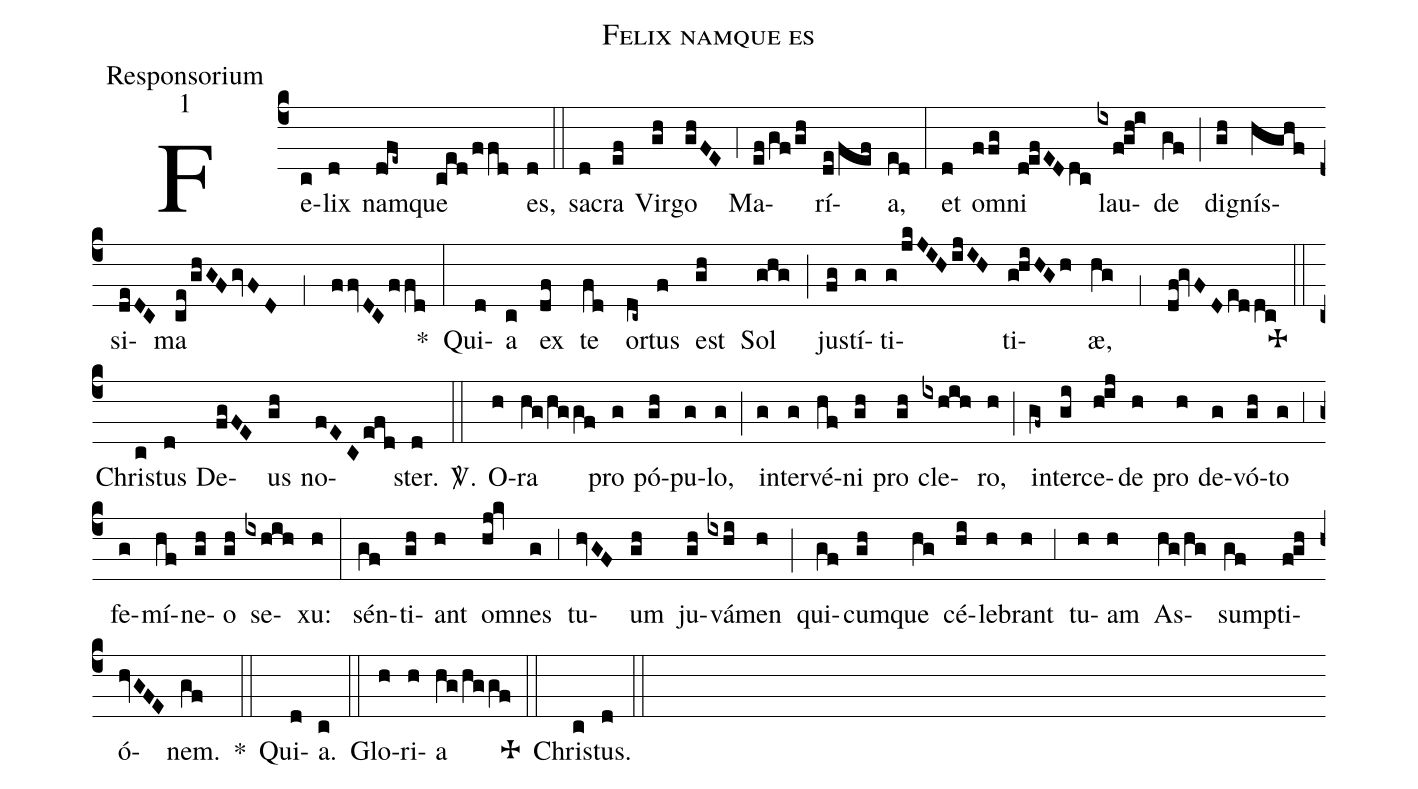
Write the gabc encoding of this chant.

name:Felix namque es;
office-part:Responsorium;
mode:1;
%%
(c4) Fe(c)lix(d) nam(d!fe~)que(ced/f/fd) es,(d) (::) sa(d)cra(ef) Vir(gh)go(ghFE) (,4) Ma(ef/gf/gh)rí(de/fef)a,(ed) (:) et(d) om(ffg)ni(d!efEDdc) lau(ixfgh!i)de(gf) (;) di(gh)gnís(hghf)si(deDC)ma(ce/ghGFgvFD,1ffvDCf/fd) *(:) Qui(d)a(c) ex(df) te(fd) or(dc~)tus(f) est(gh) Sol(ghg) (;) jus(fg)tí(g)ti(g/jkJIHijIH)ti(g!hiHGh)æ,(hg,1df!gvFDed/dc)  <v>\grecross</v>(::) Chris(c)tus(d) De(fgFE)us(gh) no(fECefd)ster.(d) <sp>V/</sp>.(::) O(h)ra(hg/hg/gf) pro(g) pó(gh)pu(g)lo,(g) (;) in(g)ter(g)vé(hf)ni(gh) pro(gh) cle(ixhih)ro,(h) (;) in(gf~)ter(gi)ce(h!ij)de(h)  pro(h) de(g)vó(gh)to(g) (,3) fe(g)mí(hf)ne(gh)o(gh) se(ixhih)xu:(h) (:) sén(gf)ti(gh)ant(h) om(hj!kv)nes(g) (,3) tu(hvGF)um(gh) ju(gh)vá(ixhi)men(h) (;) qui(gf)cum(gh)que(hg) cé(hi)le(h)brant(h) (,3) tu(h)am(h) As(hg/hg)sum(gf)pti(f!gh)ó-(hvGFE)nem.(gf) *(::) Qui(d)a.(c) (::) Glo(h)ri(h)a(hg/hg/gf) <v>\grecross</v>(::) Chris(c)tus.(d) (::)
